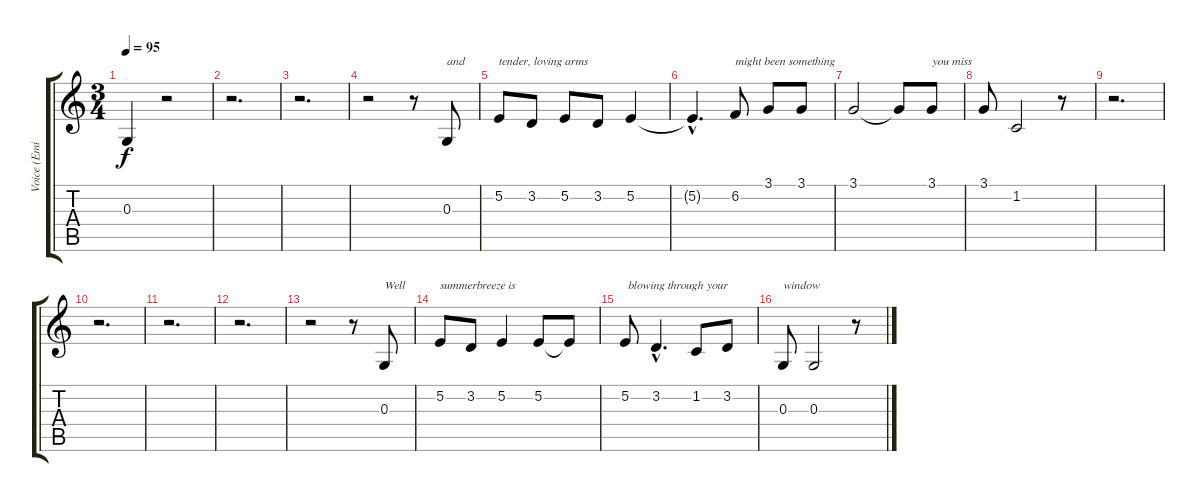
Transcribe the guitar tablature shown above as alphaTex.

\track ("Voice (Emiliana Torrini)" "Voice (Emi") {instrument piccolo}
\staff {score tabs}
\tuning (E4 B3 G3 D3 A2 E2) {hide}
\ts (3 4)
\tempo 95
\clef g2
\ks c
0.3{t}.4{dy f} r.2 |
r.2{d} |
r.2{d} |
r.2 r.8 0.3.8{txt "and"} |
5.2.8{txt "tender, loving arms"} 3.2.8 5.2.8 3.2.8 5.2.4 |
5.2{hac t}.4{d} 6.2.8{txt "might been something"} 3.1.8 3.1.8 |
3.1.2 3.1{t}.8 3.1.8{txt "you miss"} |
3.1.8 1.2.2 r.8 |
r.2{d} |
r.2{d} |
r.2{d} |
r.2{d} |
r.2 r.8 0.3.8{txt "Well"} |
5.2.8{txt "summerbreeze is"} 3.2.8 5.2.4 5.2.8 5.2{t}.8 |
5.2.8{txt " blowing through your"} 3.2{hac}.4{d} 1.2.8 3.2.8 |
0.3.8{txt "window"} 0.3.2 r.8
